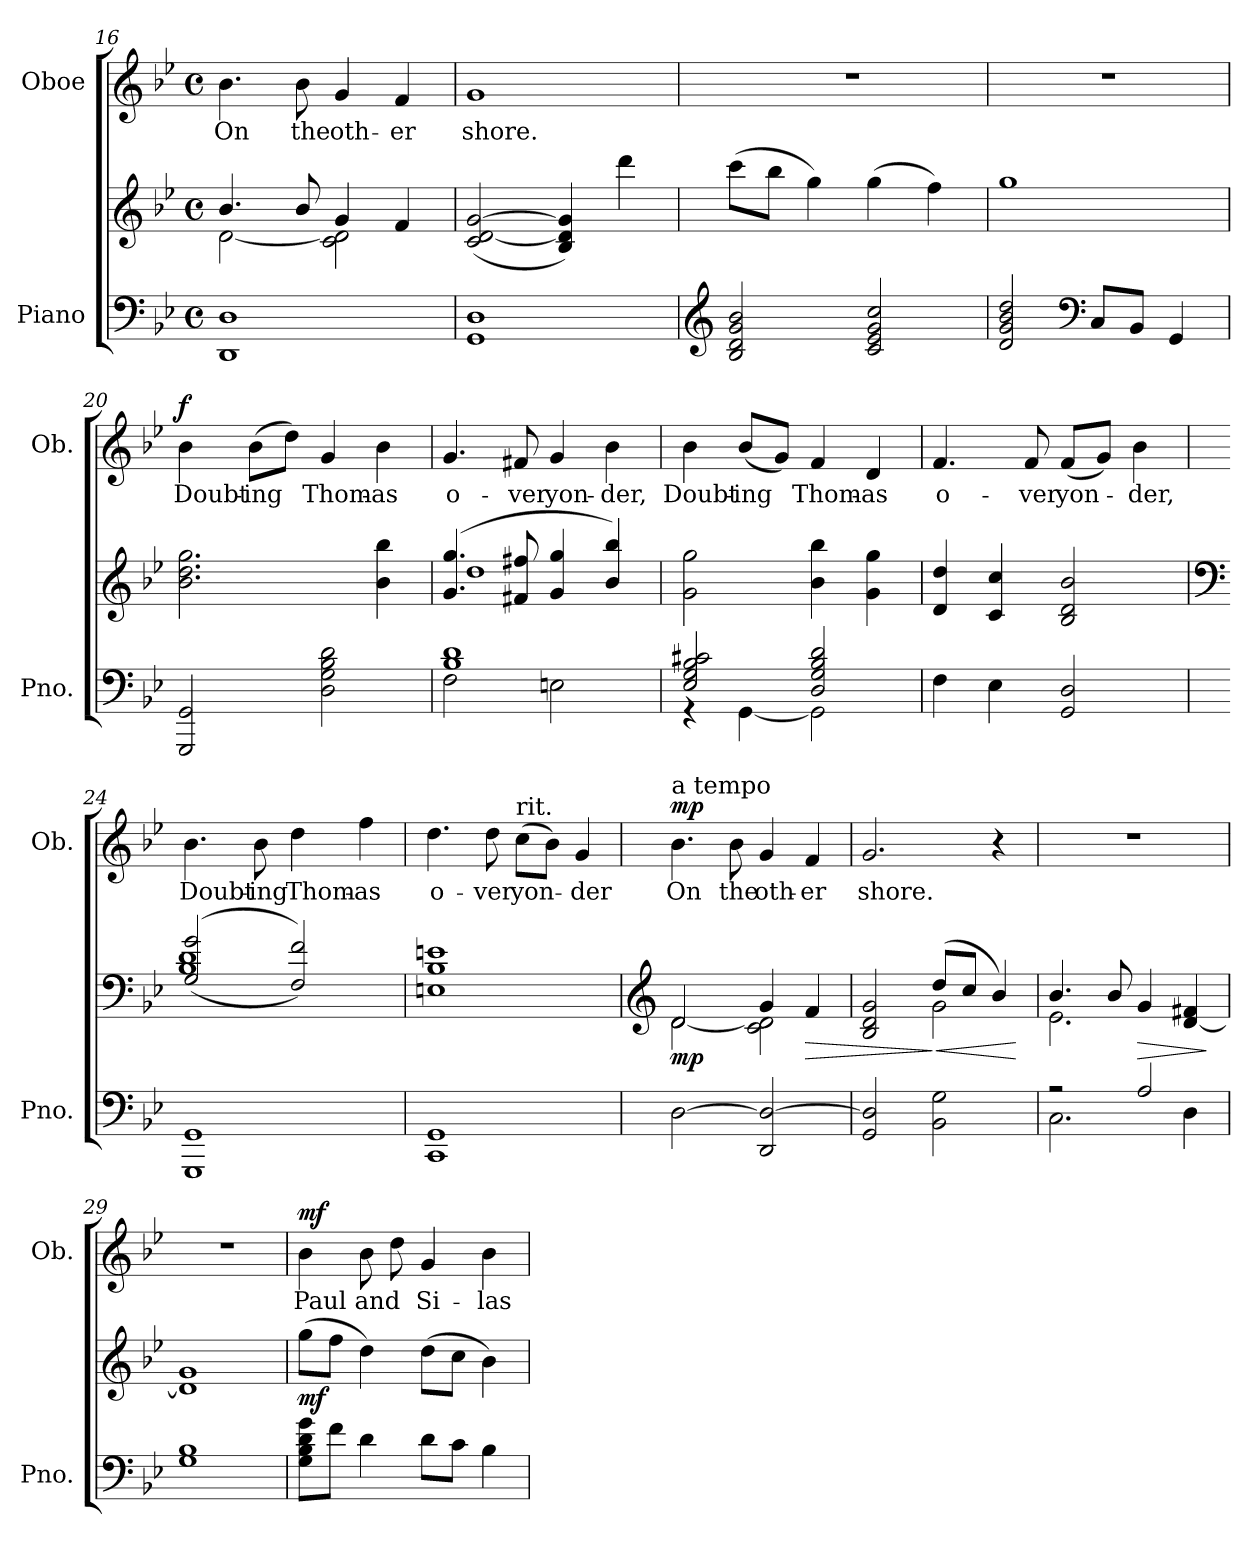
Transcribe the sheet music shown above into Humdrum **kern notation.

**kern	**kern	**dynam	**kern	**text	**dynam
*part2	*part2	*part2	*part1	*part1	*part1
*staff3	*staff2	*staff2/3	*staff1	*staff1	*staff1
*I"Piano	*	*	*I"Oboe	*	*
*I'Pno.	*	*	*I'Ob.	*	*
!!LO:PB:g=z
*clefF4	*clefG2	*	*clefG2	*	*
*k[b-e-]	*k[b-e-]	*	*k[b-e-]	*	*
*M4/4	*M4/4	*	*M4/4	*	*
*met(c)	*met(c)	*	*met(c)	*	*
=16	=16	=16	=16	=16	=16
*	*^	*	*	*	*
!	!	!	!	!	!LO:LY:b	!
1DD 1D	4.b-/	[2d\	.	4.b-\	On	.
!	!	!	!	!	!LO:LY:b	!
.	8b-/	.	.	8b-\	the	.
!	!	!	!	!	!LO:LY:b	!
.	4g/	2c\ 2d\]	.	4g/	oth-	.
!	!	!	!	!	!LO:LY:b	!
.	4f/	.	.	4f/	-er	.
*	*v	*v	*	*	*	*
=17	=17	=17	=17	=17	=17
!	!	!	!	!LO:LY:b	!
1GG 1D	(2c/ [2d/ [2g/	.	1g	shore.	.
.	4B-/ 4d/] 4g/])	.	.	.	.
.	4ddd\	.	.	.	.
=18	=18	=18	=18	=18	=18
*clefG2	*	*	*	*	*
2B-/ 2d/ 2g/ 2b-/	(8ccc\L	.	1r	.	.
.	8bb-\J	.	.	.	.
.	4gg\)	.	.	.	.
2c/ 2e-/ 2g/ 2cc/	(4gg\	.	.	.	.
.	4ff\)	.	.	.	.
=19	=19	=19	=19	=19	=19
2d/ 2g/ 2b-/ 2dd/	1gg	.	1r	.	.
*clefF4	*	*	*	*	*
8C/L	.	.	.	.	.
8BB-/J	.	.	.	.	.
4GG/	.	.	.	.	.
=20	=20	=20	=20	=20	=20
!	!	!	!	!LO:LY:b	!LO:DY:a
2GGG/ 2GG/	2.b-\ 2.dd\ 2.gg\	.	4b-\	Doubt-	f
!	!	!	!	!LO:LY:b	!
.	.	.	(8b-\L	-ing	.
.	.	.	8dd\J)	.	.
!	!	!	!	!LO:LY:b	!
2D\ 2G\ 2B-\ 2d\	.	.	4g/	Thom-	.
!	!	!	!	!LO:LY:b	!
.	4b-\ 4bb-\	.	4b-\	-as	.
!!LO:LB:g=z
=21	=21	=21	=21	=21	=21
*^	*^	*	*	*	*
!	!	!	!	!	!	!LO:LY:b	!
1B- 1d	2F\	(4.g/ 4.gg/	1dd	.	4.g/	o-	.
!	!	!	!	!	!	!LO:LY:b	!
.	.	8f#X/ 8ff#X/	.	.	8f#X/	-ver	.
!	!	!	!	!	!	!LO:LY:b	!
.	2En\	4g/ 4gg/	.	.	4g/	yon-	.
!	!	!	!	!	!	!LO:LY:b	!
.	.	4b-/ 4bb-/)	.	.	4b-\	-der,	.
*	*	*v	*v	*	*	*	*
=22	=22	=22	=22	=22	=22	=22
!	!	!	!	!	!LO:LY:b	!
2E-/ 2G/ 2B-/ 2c#X/	4r	2g\ 2gg\	.	4b-\	Doubt-	.
!	!	!	!	!	!LO:LY:b	!
.	[4GG\	.	.	(8b-/L	-ing	.
.	.	.	.	8g/J)	.	.
!	!	!	!	!	!LO:LY:b	!
2D/ 2G/ 2B-/ 2d/	2GG\]	4b-\ 4bb-\	.	4f/	Thom-	.
!	!	!	!	!	!LO:LY:b	!
.	.	4g\ 4gg\	.	4d/	-as	.
*v	*v	*	*	*	*	*
=23	=23	=23	=23	=23	=23
!	!	!	!	!LO:LY:b	!
4F\	4d/ 4dd/	.	4.f/	o-	.
4E-\	4c/ 4cc/	.	.	.	.
!	!	!	!	!LO:LY:b	!
.	.	.	8f/	-ver	.
!	!	!	!	!LO:LY:b	!
2GG/ 2D/	2B-/ 2d/ 2b-/	.	(8f/L	yon-	.
.	.	.	8g/J)	.	.
!	!	!	!	!LO:LY:b	!
.	.	.	4b-\	-der,	.
=24	=24	=24	=24	=24	=24
*	*clefF4	*	*	*	*
*	*^	*	*	*	*
!	!	!	!	!	!LO:LY:b	!
1GGG 1GG	(<(2G/ 2g/	1B- 1d	.	4.b-\	Doubt-	.
!	!	!	!	!	!LO:LY:b	!
.	.	.	.	8b-\	-ing	.
!	!	!	!	!	!LO:LY:b	!
.	2F/ 2f/))	.	.	4dd\	Thom-	.
!	!	!	!	!	!LO:LY:b	!
.	.	.	.	4ff\	-as	.
*	*v	*v	*	*	*	*
=25	=25	=25	=25	=25	=25
!	!	!	!	!LO:LY:b	!
1CC 1GG	1En 1B- 1en	.	4.dd\	o-	.
!	!	!	!	!LO:LY:b	!
.	.	.	8dd\	-ver	.
!	!	!	!LO:TX:a:t=rit.	!	!
!	!	!	!	!LO:LY:b	!
.	.	.	(8cc\L	yon-	.
.	.	.	8b-\J)	.	.
!	!	!	!	!LO:LY:b	!
.	.	.	4g/	-der	.
!!LO:LB:g=z
=26	=26	=26	=26	=26	=26
*	*clefG2	*	*	*	*
*	*^	*	*	*	*
!	!	!	!	!LO:TX:a:t=a tempo	!	!
!	!	!	!LO:DY:b	!	!LO:LY:b	!LO:DY:a
[2D\	2d/	[2d\	mp	4.b-\	On	mp
!	!	!	!	!	!LO:LY:b	!
.	.	.	.	8b-\	the	.
!	!	!	!	!	!LO:LY:b	!
2DD/ 2D/_	4g/	2c\ 2d\]	.	4g/	oth-	.
!	!	!	!LO:HP:b	!	!LO:LY:b	!
.	4f/	.	>	4f/	-er	.
=27	=27	=27	=27	=27	=27	=27
!	!	!	!	!	!LO:LY:b	!
2GG/ 2D/]	2B-/ 2d/ 2g/	2ryy	.	2.g/	shore.	.
!	!	!	!LO:HP:n=1:b	!	!	!
2BB-\ 2G\	(8dd/L	2g\	] <	.	.	.
.	8cc/J	.	.	.	.	.
.	4b-/)	.	.	4r	.	.
*	*v	*v	*	*	*	*
.	.	[	.	.	.
=28	=28	=28	=28	=28	=28
*^	*^	*	*	*	*
2r	2.C\	4.b-/	2.e-\	.	1r	.	.
.	.	8b-/	.	.	.	.	.
!	!	!	!	!LO:HP:b	!	!	!
2A/	.	4g/	.	>	.	.	.
.	4D\	[4d/ 4f#X/	4ryy	.	.	.	.
*v	*v	*	*	*	*	*	*
*	*v	*v	*	*	*	*
.	.	]	.	.	.
=29	=29	=29	=29	=29	=29
1G 1B-	1d] 1g	.	1r	.	.
=30	=30	=30	=30	=30	=30
!	!	!LO:DY:b	!	!LO:LY:b	!LO:DY:a
8G\ 8B-\ 8d\ 8g\L	(8gg\L	mf	4b-\	Paul	mf
8f\J	8ff\J	.	.	.	.
!	!	!	!	!LO:LY:b	!
4d\	4dd\)	.	8b-\	and	.
.	.	.	8dd\	.	.
!	!	!	!	!LO:LY:b	!
8d\L	(8dd\L	.	4g/	Si-	.
8c\J	8cc\J	.	.	.	.
!	!	!	!	!LO:LY:b	!
4B-\	4b-\)	.	4b-\	-las	.
=	=	=	=	=	=
*-	*-	*-	*-	*-	*-
